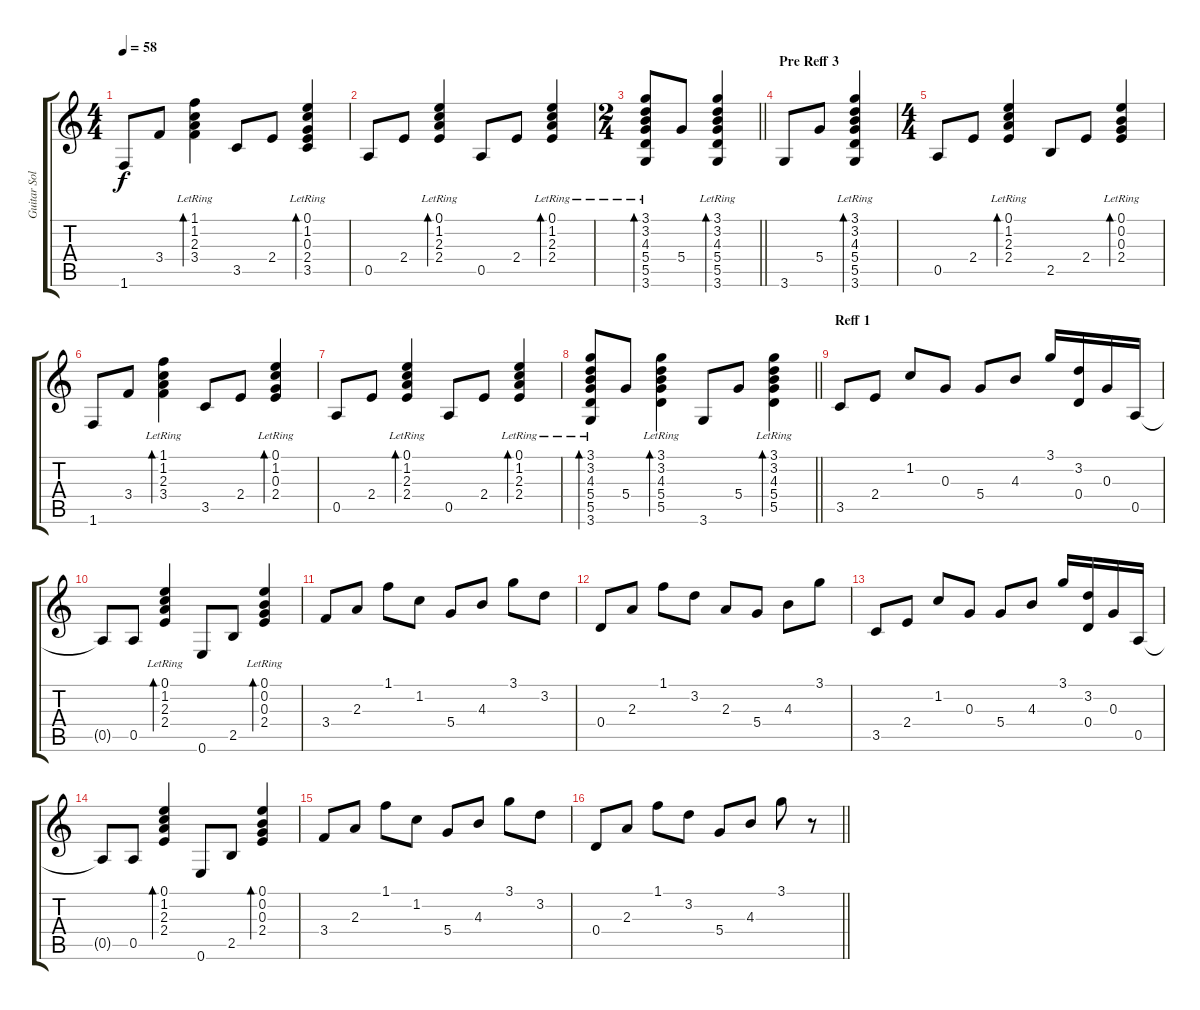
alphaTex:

\track ("Guitar Solo" "Guitar Sol") {instrument acousticguitarsteel}
\staff {score tabs}
\tuning (E4 B3 G3 D3 A2 E2) {hide}
\ts (4 4)
\tempo 58
\clef g2
\ks c
1.6.8{dy f} 3.4.8 (1.1 1.2 2.3 3.4{lr}).4{bd 60} 3.5.8 2.4.8 (0.1 1.2 0.3 2.4{lr} 3.5).4{bd 60} |
0.5.8 2.4.8 (0.1 1.2 2.3 2.4{lr}).4{bd 60} 0.5.8 2.4.8 (0.1 1.2 2.3 2.4{lr}).4{bd 60} |
\ts (2 4)
\barLineRight lightlight
(3.1 3.2 4.3 5.4{lr} 5.5 3.6).8{bd 30} 5.4.8 (3.1 3.2 4.3 5.4{lr} 5.5 3.6).4{bd 60} |
\section ("" "Pre Reff 3")
3.6.8 5.4.8 (3.1 3.2 4.3 5.4{lr} 5.5 3.6).4{bd 60} |
\ts (4 4)
0.5.8 2.4.8 (0.1 1.2 2.3 2.4{lr}).4{bd 60} 2.5.8 2.4.8 (0.1 0.2 0.3 2.4{lr}).4{bd 60} |
1.6.8 3.4.8 (1.1 1.2 2.3 3.4{lr}).4{bd 60} 3.5.8 2.4.8 (0.1 1.2 0.3 2.4{lr}).4{bd 60} |
0.5.8 2.4.8 (0.1 1.2 2.3 2.4{lr}).4{bd 60} 0.5.8 2.4.8 (0.1 1.2 2.3 2.4{lr}).4{bd 60} |
\barLineRight lightlight
(3.1 3.2 4.3 5.4{lr} 5.5 3.6).8{bd 30} 5.4.8 (3.1 3.2 4.3 5.4{lr} 5.5).4{bd 60} 3.6.8 5.4.8 (3.1 3.2 4.3 5.4{lr} 5.5).4{bd 60} |
\section ("" "Reff 1")
3.5.8 2.4.8 1.2.8 0.3.8 5.4.8 4.3.8 3.1.16 (3.2 0.4).16 0.3.16 0.5.16 |
0.5{t}.8 0.5.8 (0.1 1.2 2.3 2.4{lr}).4{bd 30} 0.6.8 2.5.8 (0.1 0.2 0.3 2.4{lr}).4{bd 30} |
3.4.8 2.3.8 1.1.8 1.2.8 5.4.8 4.3.8 3.1.8 3.2.8 |
0.4.8 2.3.8 1.1.8 3.2.8 2.3.8 5.4.8 4.3.8 3.1.8 |
3.5.8 2.4.8 1.2.8 0.3.8 5.4.8 4.3.8 3.1.16 (3.2 0.4).16 0.3.16 0.5.16 |
0.5{t}.8 0.5.8 (0.1 1.2 2.3 2.4).4{bd 30} 0.6.8 2.5.8 (0.1 0.2 0.3 2.4).4{bd 30} |
3.4.8 2.3.8 1.1.8 1.2.8 5.4.8 4.3.8 3.1.8 3.2.8 |
\barLineRight lightlight
0.4.8 2.3.8 1.1.8 3.2.8 5.4.8 4.3.8 3.1.8 r.8{instrument overdrivenguitar}
